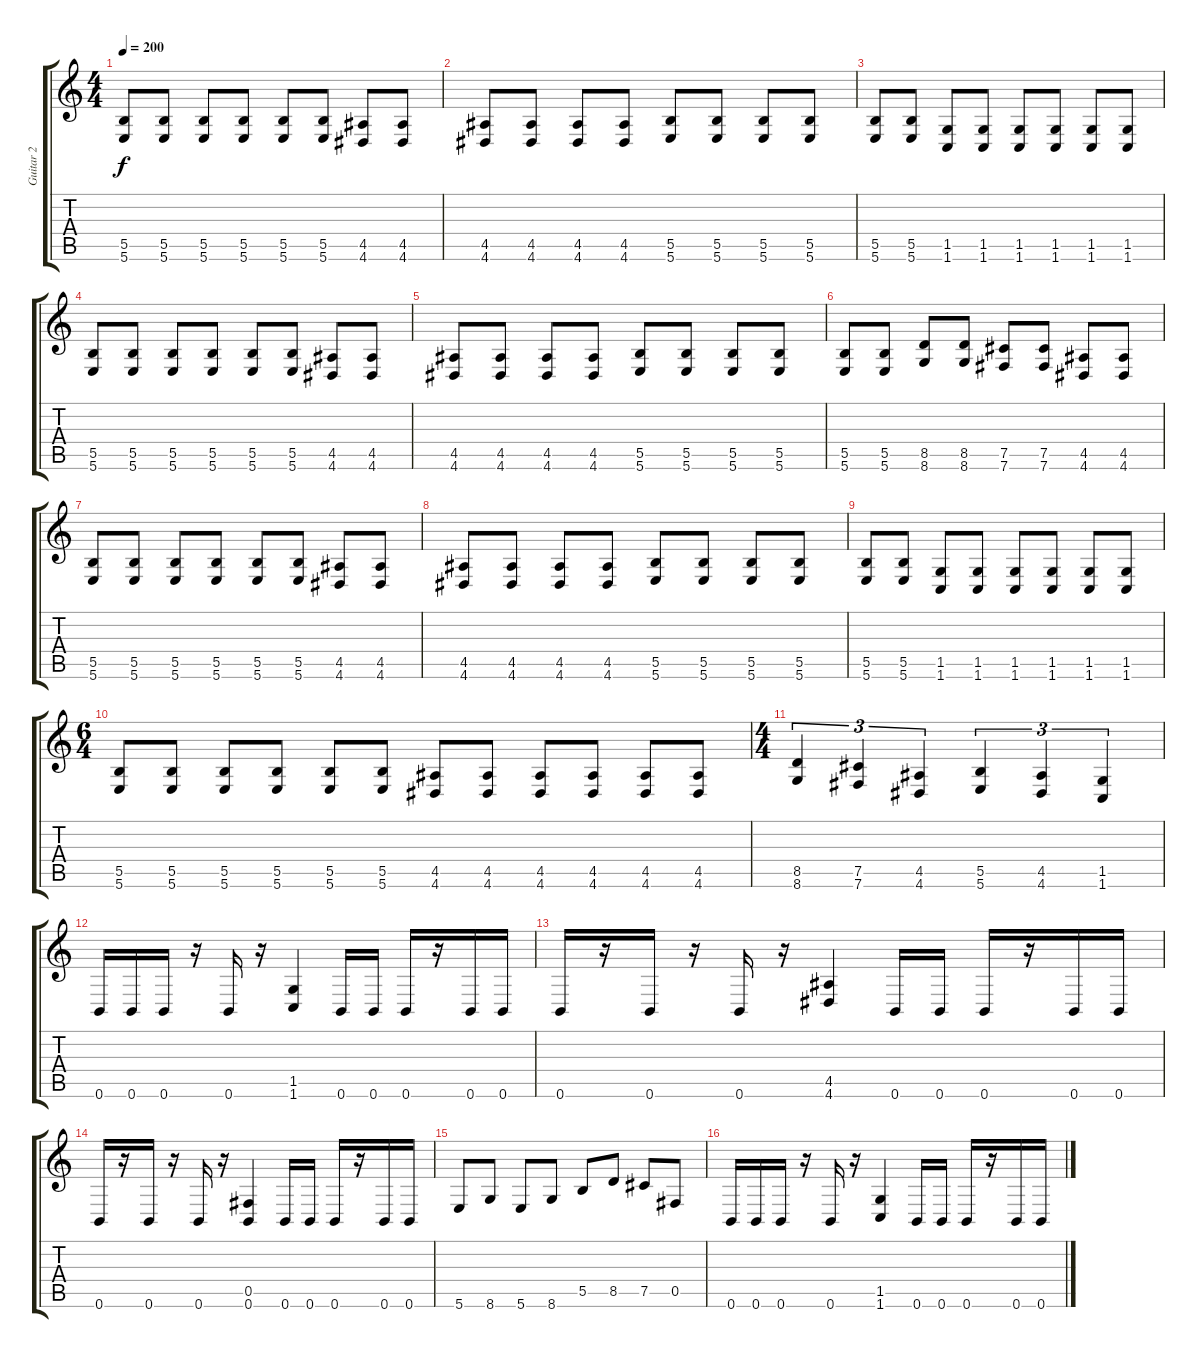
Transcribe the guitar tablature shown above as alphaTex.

\track ("Guitar 2" "Guitar 2") {instrument distortionguitar}
\staff {score tabs}
\tuning (Db4 Ab3 E3 B2 Gb2 B1) {hide}
\ts (4 4)
\tempo 200
\clef g2
\ks c
(5.5 5.6).8{dy f} (5.5 5.6).8 (5.5 5.6).8 (5.5 5.6).8 (5.5 5.6).8 (5.5 5.6).8 (4.5 4.6).8 (4.5 4.6).8 |
(4.5 4.6).8 (4.5 4.6).8 (4.5 4.6).8 (4.5 4.6).8 (5.5 5.6).8 (5.5 5.6).8 (5.5 5.6).8 (5.5 5.6).8 |
(5.5 5.6).8 (5.5 5.6).8 (1.5 1.6).8 (1.5 1.6).8 (1.5 1.6).8 (1.5 1.6).8 (1.5 1.6).8 (1.5 1.6).8 |
(5.5 5.6).8 (5.5 5.6).8 (5.5 5.6).8 (5.5 5.6).8 (5.5 5.6).8 (5.5 5.6).8 (4.5 4.6).8 (4.5 4.6).8 |
(4.5 4.6).8 (4.5 4.6).8 (4.5 4.6).8 (4.5 4.6).8 (5.5 5.6).8 (5.5 5.6).8 (5.5 5.6).8 (5.5 5.6).8 |
(5.5 5.6).8 (5.5 5.6).8 (8.5 8.6).8 (8.5 8.6).8 (7.5 7.6).8 (7.5 7.6).8 (4.5 4.6).8 (4.5 4.6).8 |
(5.5 5.6).8 (5.5 5.6).8 (5.5 5.6).8 (5.5 5.6).8 (5.5 5.6).8 (5.5 5.6).8 (4.5 4.6).8 (4.5 4.6).8 |
(4.5 4.6).8 (4.5 4.6).8 (4.5 4.6).8 (4.5 4.6).8 (5.5 5.6).8 (5.5 5.6).8 (5.5 5.6).8 (5.5 5.6).8 |
(5.5 5.6).8 (5.5 5.6).8 (1.5 1.6).8 (1.5 1.6).8 (1.5 1.6).8 (1.5 1.6).8 (1.5 1.6).8 (1.5 1.6).8 |
\ts (6 4)
(5.5 5.6).8 (5.5 5.6).8 (5.5 5.6).8 (5.5 5.6).8 (5.5 5.6).8 (5.5 5.6).8 (4.5 4.6).8 (4.5 4.6).8 (4.5 4.6).8 (4.5 4.6).8 (4.5 4.6).8 (4.5 4.6).8 |
\ts (4 4)
(8.5 8.6).4{tu (3 2)} (7.5 7.6).4{tu (3 2)} (4.5 4.6).4{tu (3 2)} (5.5 5.6).4{tu (3 2)} (4.5 4.6).4{tu (3 2)} (1.5 1.6).4{tu (3 2)} |
0.6.16 0.6.16 0.6.16 r.16 0.6.16 r.16 (1.5 1.6).4 0.6.16 0.6.16 0.6.16 r.16 0.6.16 0.6.16 |
0.6.16 r.16 0.6.16 r.16 0.6.16 r.16 (4.5 4.6).4 0.6.16 0.6.16 0.6.16 r.16 0.6.16 0.6.16 |
0.6.16 r.16 0.6.16 r.16 0.6.16 r.16 (0.5 0.6).4 0.6.16 0.6.16 0.6.16 r.16 0.6.16 0.6.16 |
5.6.8 8.6.8 5.6.8 8.6.8 5.5.8 8.5.8 7.5.8 0.5.8 |
0.6.16 0.6.16 0.6.16 r.16 0.6.16 r.16 (1.5 1.6).4 0.6.16 0.6.16 0.6.16 r.16 0.6.16 0.6.16
